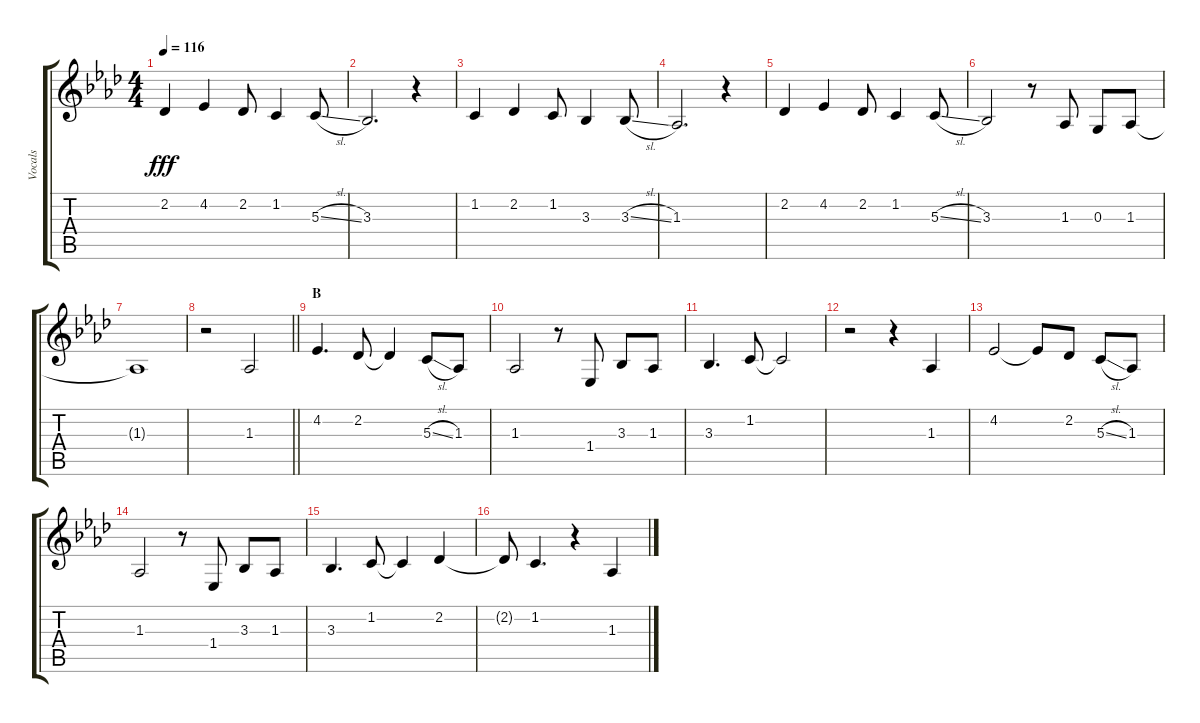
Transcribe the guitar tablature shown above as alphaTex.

\track ("Vocals" "Vocals") {instrument voiceoohs}
\staff {score tabs}
\tuning (E4 B3 G3 D3 A2 E2) {hide}
\ts (4 4)
\tempo 116
\clef g2
\ks ab
2.2.4{dy fff} 4.2.4 2.2.8 1.2.4 5.3{sl}.8 |
3.3.2{d} r.4 |
1.2.4 2.2.4 1.2.8 3.3.4 3.3{sl}.8 |
1.3.2{d} r.4 |
2.2.4 4.2.4 2.2.8 1.2.4 5.3{sl}.8 |
3.3.2 r.8 1.3.8 0.3.8 1.3.8 |
1.3{t}.1 |
\barLineRight lightlight
r.2 1.3.2 |
\section ("" "B")
4.2.4{d} 2.2.8 2.2{t}.4 5.3{sl}.8 1.3.8 |
1.3.2 r.8 1.4.8 3.3.8 1.3.8 |
3.3.4{d} 1.2.8 1.2{t}.2 |
r.2 r.4 1.3.4 |
4.2.2 4.2{t}.8 2.2.8 5.3{sl}.8 1.3.8 |
1.3.2 r.8 1.4.8 3.3.8 1.3.8 |
3.3.4{d} 1.2.8 1.2{t}.4 2.2.4 |
2.2{t}.8 1.2.4{d} r.4 1.3.4
